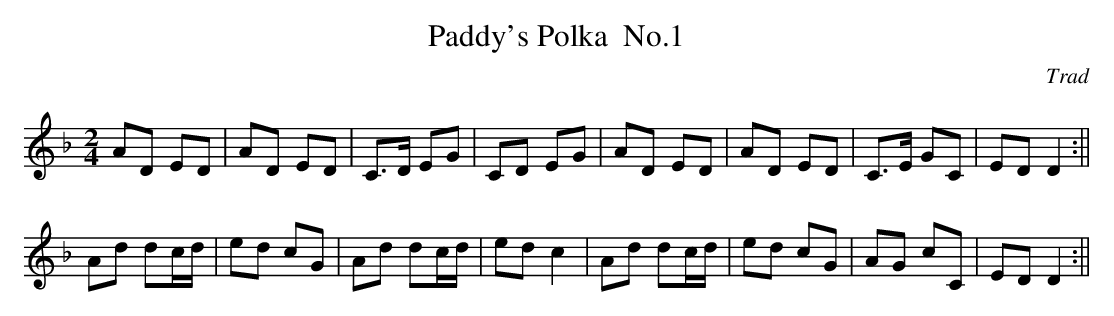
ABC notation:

X:1
T:Paddy's Polka  No.1
M:2/4
L:1/16
C:Trad
K:Dm
A2D2 E2D2|A2D2 E2D2|C3D E2G2|C2D2 E2G2|A2D2 E2D2|A2D2 E2D2|C3E G2C2|E2D2
  D4:||!
A2d2 d2cd|e2d2 c2G2|A2d2 d2cd|e2d2 c4|A2d2 d2cd|e2d2 c2G2|A2G2 c2C2|E2D2
  D4:||
